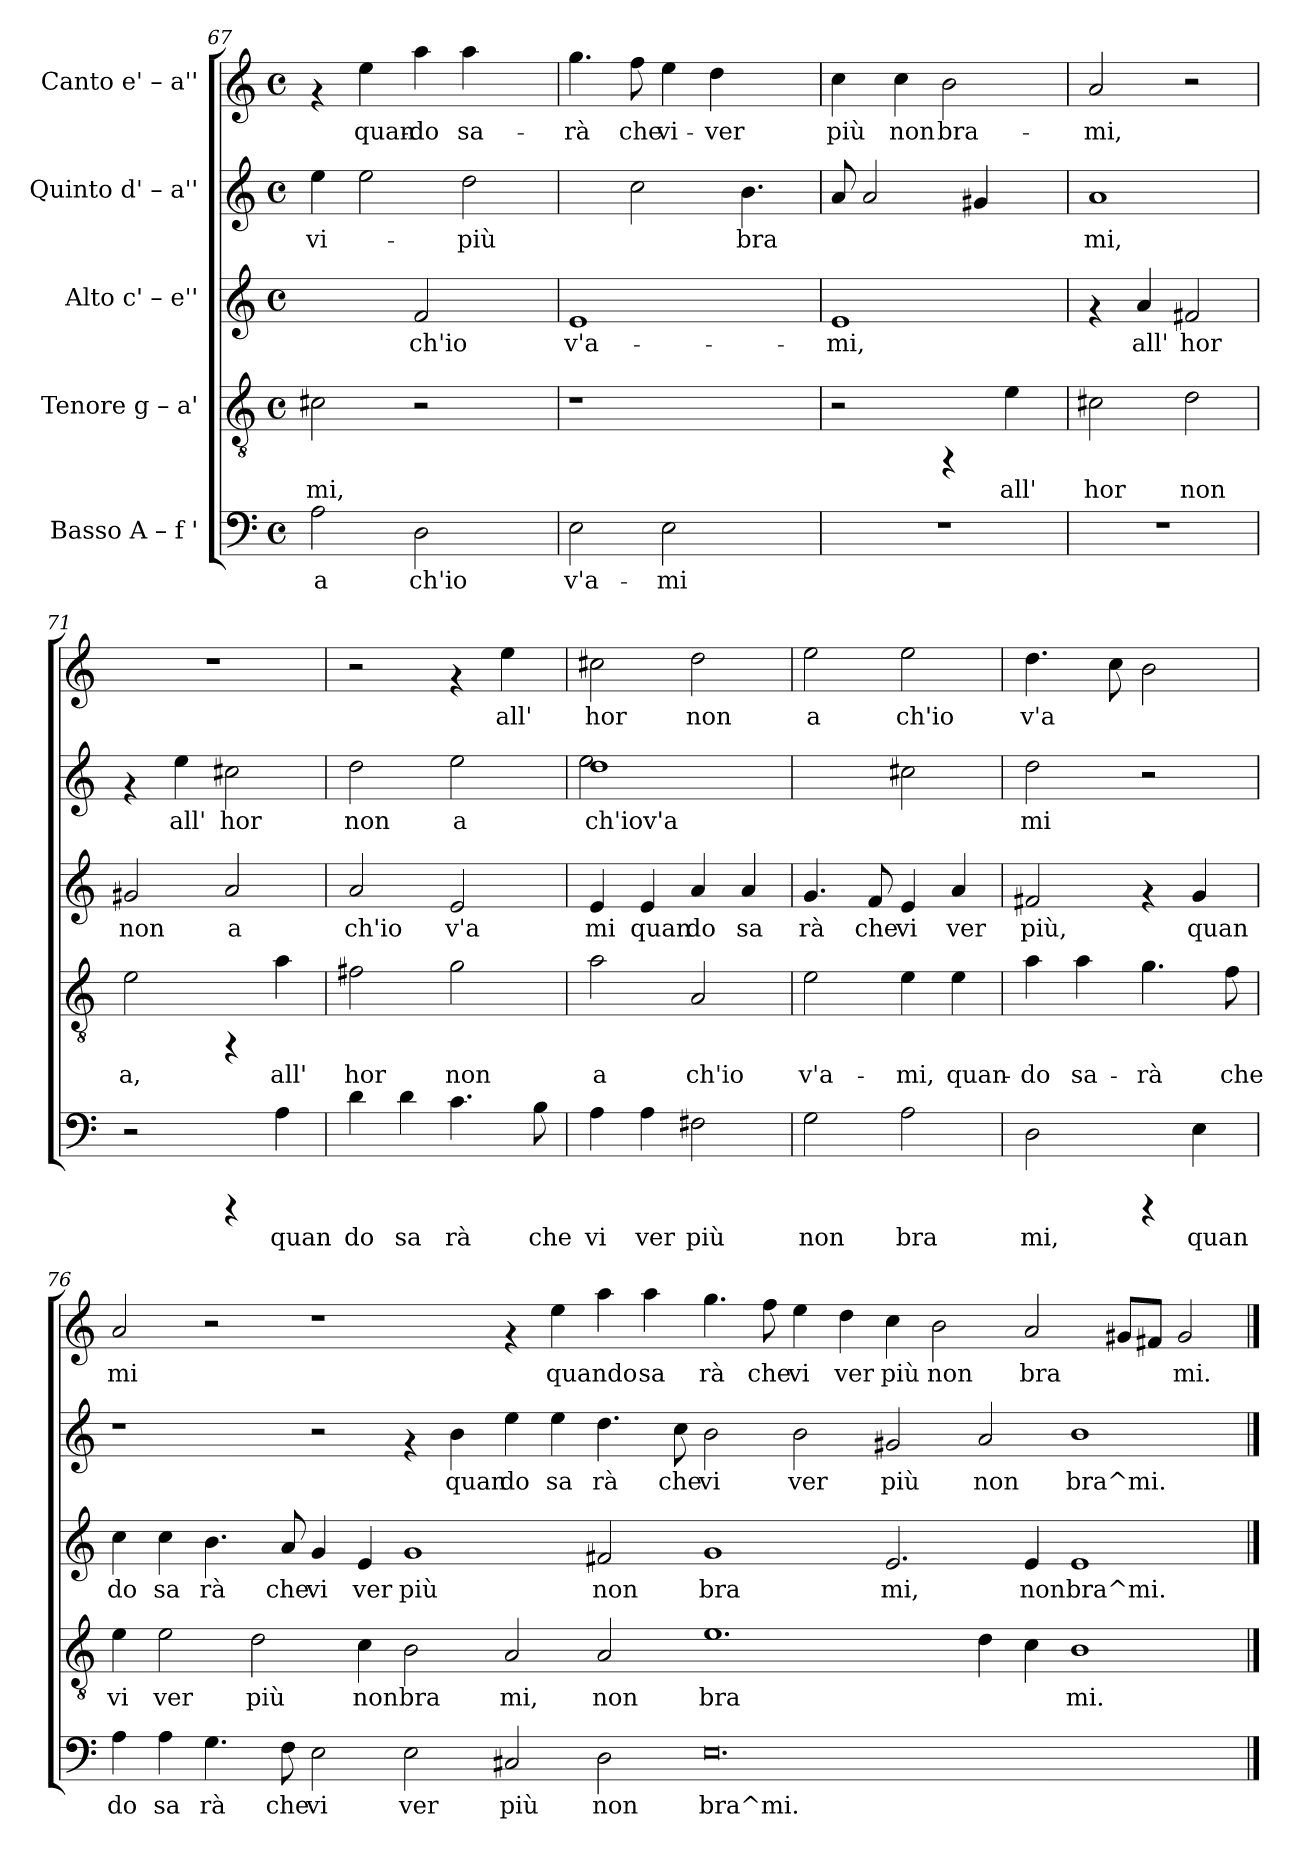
**kern	**text	**kern	**text	**kern	**text	**kern	**text	**kern	**text
*part5	*part5	*part4	*part4	*part3	*part3	*part2	*part2	*part1	*part1
*staff5	*staff5	*staff4	*staff4	*staff3	*staff3	*staff2	*staff2	*staff1	*staff1
*I"Basso  A – f '	*	*I"Tenore  g – a'	*	*I"Alto  c' – e''	*	*I"Quinto  d' – a''	*	*I"Canto  e' – a''	*
*clefF4	*	*clefGv2	*	*clefG2	*	*clefG2	*	*clefG2	*
*k[]	*	*k[]	*	*k[]	*	*k[]	*	*k[]	*
*C:	*	*C:	*	*C:	*	*C:	*	*C:	*
*M4/4	*	*M4/4	*	*M4/4	*	*M4/4	*	*M4/4	*
*met(c)	*	*met(c)	*	*met(c)	*	*met(c)	*	*met(c)	*
=67	=67	=67	=67	=67	=67	=67	=67	=67	=67
!	!LO:LY:b:cj	!	!LO:LY:b:cj	!	!	!	!LO:LY:b:rj	!	!
2A\	a	2c#X\	-mi,	2ryy	.	4ee\	vi-	4rf	.
!	!	!	!	!	!	!	!	!	!LO:LY:b:rj
.	.	.	.	.	.	2ee\	.	4ee\	quan-
!	!LO:LY:b:cj	!	!	!	!LO:LY:b:rj	!	!	!	!LO:LY:b:rj
2D\	ch'io	2r	.	2f/	ch'io	.	.	4aa\	-do
!	!	!	!	!	!	!	!LO:LY:b:rj	!	!LO:LY:b:rj
.	.	.	.	.	.	2dd\	-più	4aa\	sa-
4ryy	.	4ryy	.	4ryy	.	.	.	4ryy	.
=68	=68	=68	=68	=68	=68	=68	=68	=68	=68
!	!LO:LY:b:cj	!	!	!	!LO:LY:b:rj	!	!	!	!LO:LY:b:rj
2E\	v'a-	1r	.	1e	v'a-	4.ryy	.	4.gg\	-rà
!	!	!	!	!	!	!	!	!	!LO:LY:b:rj
.	.	.	.	.	.	2cc\	.	8ff\	che
!	!LO:LY:b:cj	!	!	!	!	!	!	!	!LO:LY:b:rj
2E\	-mi	.	.	.	.	.	.	4ee\	vi-
!	!	!	!	!	!	!	!	!	!LO:LY:b:rj
.	.	.	.	.	.	.	.	4dd\	-ver
!	!	!	!	!	!	!	!LO:LY:b:rj	!	!
.	.	.	.	.	.	4.b\	bra-	.	.
4ryy	.	4ryy	.	4ryy	.	.	.	4ryy	.
=69	=69	=69	=69	=69	=69	=69	=69	=69	=69
!	!	!	!	!	!LO:LY:b:rj	!	!LO:LY:b:rj	!	!LO:LY:b:rj
1r	.	2r	.	1e	-mi,	8a/	--	4cc\	più
!	!	!	!	!	!	!	!LO:LY:b:rj	!	!
.	.	.	.	.	.	2a/	--	.	.
!	!	!	!	!	!	!	!	!	!LO:LY:b:rj
.	.	.	.	.	.	.	.	4cc\	non
!	!	!	!	!	!	!	!	!	!LO:LY:b:rj
.	.	4rFF	.	.	.	.	.	2b\	bra-
!	!	!	!	!	!	!	!LO:LY:b:rj	!	!
.	.	.	.	.	.	4g#X/	--	.	.
!	!	!	!LO:LY:b:cj	!	!	!	!	!	!
.	.	4e\	all'	.	.	.	.	.	.
.	.	.	.	.	.	8ryy	.	.	.
=70	=70	=70	=70	=70	=70	=70	=70	=70	=70
!	!	!	!LO:LY:b:cj	!	!	!	!LO:LY:b:rj	!	!LO:LY:b:rj
1r	.	2c#X\	hor	4rf	.	1a	-mi,	2a/	-mi,
!	!	!	!	!	!LO:LY:b:rj	!	!	!	!
.	.	.	.	4a/	all'	.	.	.	.
!	!	!	!LO:LY:b:cj	!	!LO:LY:b:rj	!	!	!	!
.	.	2d\	non	2f#X/	hor	.	.	2r	.
!!LO:LB:g=z
=71	=71	=71	=71	=71	=71	=71	=71	=71	=71
!	!	!	!LO:LY:b:cj	!	!LO:LY:b:rj	!	!	!	!
2r	.	2e\	a,	2g#X/	non	4rf	.	1r	.
!	!	!	!	!	!	!	!LO:LY:b:rj	!	!
.	.	.	.	.	.	4ee\	all'	.	.
!	!	!	!	!	!LO:LY:b:rj	!	!LO:LY:b:rj	!	!
4rCCC	.	4rFF	.	2a/	a	2cc#X\	hor	.	.
!	!LO:LY:b:cj	!	!LO:LY:b:cj	!	!	!	!	!	!
4A\	quan	4a\	all'	.	.	.	.	.	.
=72	=72	=72	=72	=72	=72	=72	=72	=72	=72
!	!LO:LY:b:cj	!	!LO:LY:b:cj	!	!LO:LY:b:rj	!	!LO:LY:b:rj	!	!
4d\	do	2f#X\	hor	2a/	ch'io	2dd\	non	2r	.
!	!LO:LY:b:cj	!	!	!	!	!	!	!	!
4d\	sa	.	.	.	.	.	.	.	.
!	!LO:LY:b:cj	!	!LO:LY:b:cj	!	!LO:LY:b:rj	!	!LO:LY:b:rj	!	!
4.c\	rà	2g\	non	2e/	v'a	2ee\	a	4rf	.
!	!	!	!	!	!	!	!	!	!LO:LY:b:rj
.	.	.	.	.	.	.	.	4ee\	all'
!	!LO:LY:b:cj	!	!	!	!	!	!	!	!
8B\	che	.	.	.	.	.	.	.	.
=73	=73	=73	=73	=73	=73	=73	=73	=73	=73
!	!LO:LY:b:cj	!	!LO:LY:b:cj	!	!LO:LY:b:rj	!	!LO:LY:b:rj	!	!LO:LY:b:rj
*	*	*	*	*	*	*^	*	*	*
4A\	vi	2a\	a	4e/	mi	1dd	2ee\	ch'iov'a	2cc#X\	hor
!	!LO:LY:b:cj	!	!	!	!LO:LY:b:rj	!	!	!	!	!
4A\	ver	.	.	4e/	quan	.	.	.	.	.
!	!LO:LY:b:cj	!	!LO:LY:b:cj	!	!LO:LY:b:rj	!	!	!	!	!LO:LY:b:rj
2F#X\	più	2A/	ch'io	4a/	do	.	2ryy	.	2dd\	non
!	!	!	!	!	!LO:LY:b:rj	!	!	!	!	!
.	.	.	.	4a/	sa	.	.	.	.	.
*	*	*	*	*	*	*v	*v	*	*	*
=74	=74	=74	=74	=74	=74	=74	=74	=74	=74
!	!LO:LY:b:cj	!	!LO:LY:b:cj	!	!LO:LY:b:rj	!	!	!	!LO:LY:b:rj
2G\	non	2e\	v'a-	4.g/	rà	2ryy	.	2ee\	a
!	!	!	!	!	!LO:LY:b:rj	!	!	!	!
.	.	.	.	8f/	che	.	.	.	.
!	!LO:LY:b:cj	!	!LO:LY:b:cj	!	!LO:LY:b:rj	!	!LO:LY:b:rj	!	!LO:LY:b:rj
2A\	bra	4e\	-mi,	4e/	vi	2cc#X\	.	2ee\	ch'io
!	!	!	!LO:LY:b:cj	!	!LO:LY:b:rj	!	!	!	!
.	.	4e\	quan-	4a/	ver	.	.	.	.
=75	=75	=75	=75	=75	=75	=75	=75	=75	=75
!	!LO:LY:b:cj	!	!LO:LY:b:cj	!	!LO:LY:b:rj	!	!LO:LY:b:rj	!	!LO:LY:b:rj
2D\	mi,	4a\	-do	2f#X/	più,	2dd\	mi	4.dd\	v'a
!	!	!	!LO:LY:b:cj	!	!	!	!	!	!
.	.	4a\	sa-	.	.	.	.	.	.
!	!	!	!	!	!	!	!	!	!LO:LY:b:rj
.	.	.	.	.	.	.	.	8cc\	.
!	!	!	!LO:LY:b:cj	!	!	!	!	!	!LO:LY:b:rj
4rCCC	.	4.g\	-rà	4rf	.	2r	.	2b\	.
!	!LO:LY:b:cj	!	!	!	!LO:LY:b:rj	!	!	!	!
4E\	quan	.	.	4g/	quan	.	.	.	.
!	!	!	!LO:LY:b:cj	!	!	!	!	!	!
.	.	8f\	che	.	.	.	.	.	.
!!LO:PB:g=z
=76	=76	=76	=76	=76	=76	=76	=76	=76	=76
!	!LO:LY:b:cj	!	!LO:LY:b:cj	!	!LO:LY:b:rj	!	!	!	!LO:LY:b:rj
4A\	do	4e\	vi	4cc\	do	1r	.	2a/	mi
!	!LO:LY:b:cj	!	!LO:LY:b:cj	!	!LO:LY:b:rj	!	!	!	!
4A\	sa	2e\	ver	4cc\	sa	.	.	.	.
!	!LO:LY:b:cj	!	!	!	!LO:LY:b:rj	!	!	!	!
4.G\	rà	.	.	4.b\	rà	.	.	2r	.
!	!	!	!LO:LY:b:cj	!	!	!	!	!	!
.	.	2d\	più	.	.	.	.	.	.
!	!LO:LY:b:cj	!	!	!	!LO:LY:b:rj	!	!	!	!
8F\	che	.	.	8a/	che	.	.	.	.
!	!LO:LY:b:cj	!	!	!	!LO:LY:b:rj	!	!	!	!
2E\	vi	.	.	4g/	vi	2r	.	1r	.
!	!	!	!LO:LY:b:cj	!	!LO:LY:b:rj	!	!	!	!
.	.	4c\	non	4e/	ver	.	.	.	.
!	!LO:LY:b:cj	!	!LO:LY:b:cj	!	!LO:LY:b:rj	!	!	!	!
2E\	ver	2B\	bra	1g	più	4rf	.	.	.
!	!	!	!	!	!	!	!LO:LY:b:rj	!	!
.	.	.	.	.	.	4b\	quan	.	.
!	!LO:LY:b:cj	!	!LO:LY:b:cj	!	!	!	!LO:LY:b:rj	!	!
2C#X/	più	2A/	mi,	.	.	4ee\	do	4rf	.
!	!	!	!	!	!	!	!LO:LY:b:rj	!	!LO:LY:b:rj
.	.	.	.	.	.	4ee\	sa	4ee\	quando
!	!LO:LY:b:cj	!	!LO:LY:b:cj	!	!LO:LY:b:rj	!	!LO:LY:b:rj	!	!LO:LY:b:rj
2D\	non	2A/	non	2f#X/	non	4.dd\	rà	4aa\	.
!	!	!	!	!	!	!	!	!	!LO:LY:b:rj
.	.	.	.	.	.	.	.	4aa\	sa
!	!	!	!	!	!	!	!LO:LY:b:rj	!	!
.	.	.	.	.	.	8cc\	che	.	.
!	!LO:LY:b:cj	!	!LO:LY:b:cj	!	!LO:LY:b:rj	!	!LO:LY:b:rj	!	!LO:LY:b:rj
0.E	bra^mi.	1.e	bra	1g	bra	2b\	vi	4.gg\	rà
!	!	!	!	!	!	!	!	!	!LO:LY:b:rj
.	.	.	.	.	.	.	.	8ff\	che
!	!	!	!	!	!	!	!LO:LY:b:rj	!	!LO:LY:b:rj
.	.	.	.	.	.	2b\	ver	4ee\	vi
!	!	!	!	!	!	!	!	!	!LO:LY:b:rj
.	.	.	.	.	.	.	.	4dd\	ver
!	!	!	!	!	!LO:LY:b:rj	!	!LO:LY:b:rj	!	!LO:LY:b:rj
.	.	.	.	2.e/	mi,	2g#X/	più	4cc\	più
!	!	!	!	!	!	!	!	!	!LO:LY:b:rj
.	.	.	.	.	.	.	.	2b\	non
!	!	!	!LO:LY:b:cj	!	!	!	!LO:LY:b:rj	!	!
.	.	4d\	.	.	.	2a/	non	.	.
!	!	!	!LO:LY:b:cj	!	!LO:LY:b:rj	!	!	!	!LO:LY:b:rj
.	.	4c\	.	4e/	non	.	.	2a/	bra
!	!	!	!LO:LY:b:cj	!	!LO:LY:b:rj	!	!LO:LY:b:rj	!	!
.	.	1B	mi.	1e	bra^mi.	1b	bra^mi.	.	.
!	!	!	!	!	!	!	!	!	!LO:LY:b:rj
.	.	.	.	.	.	.	.	8g#X/L	.
!	!	!	!	!	!	!	!	!	!LO:LY:b:rj
.	.	.	.	.	.	.	.	8f#X/J	.
!	!	!	!	!	!	!	!	!	!LO:LY:b:rj
.	.	.	.	.	.	.	.	2g#/	mi.
==	==	==	==	==	==	==	==	==	==
*-	*-	*-	*-	*-	*-	*-	*-	*-	*-
